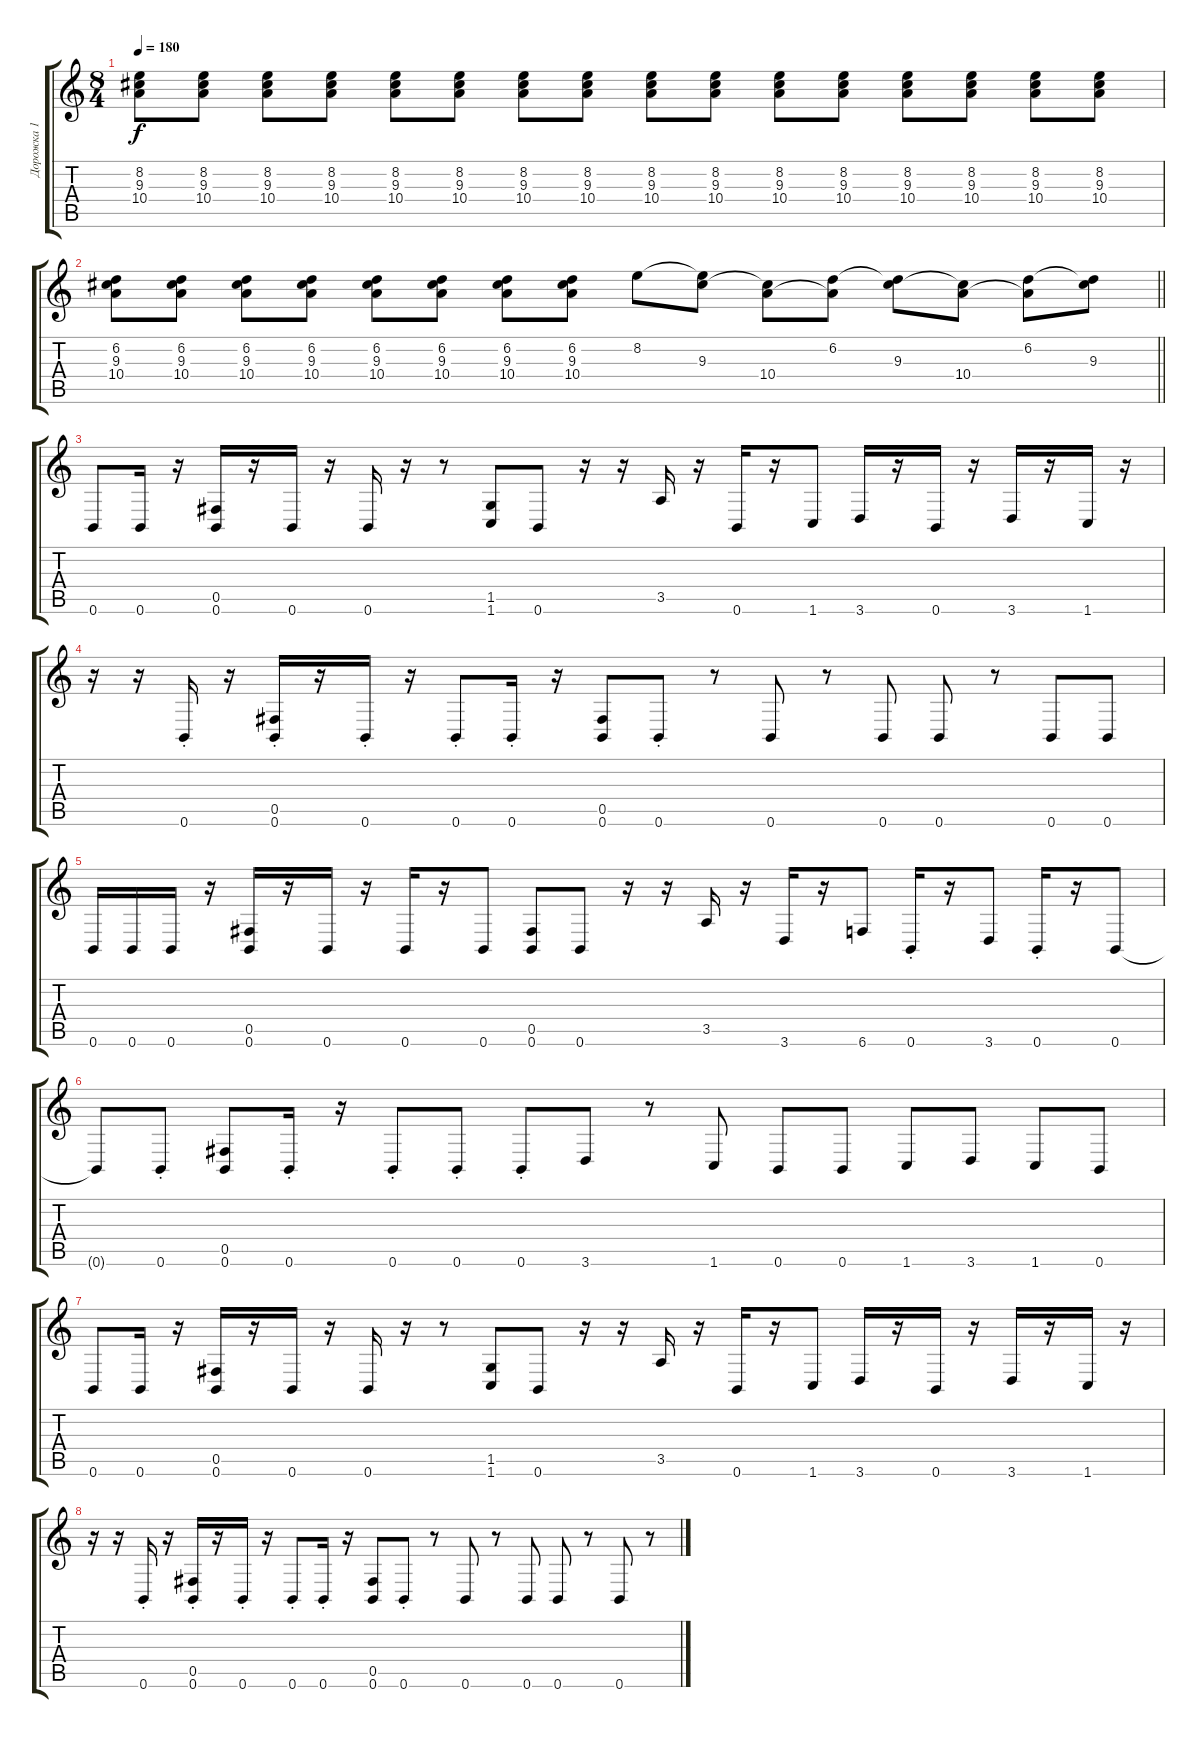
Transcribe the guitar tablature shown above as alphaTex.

\track ("Дорожка 1" "Дорожка 1") {instrument overdrivenguitar}
\staff {score tabs}
\tuning (Db4 Ab3 E3 B2 Gb2 B1) {hide}
\ts (8 4)
\tempo 180
\clef g2
\ks c
(8.2 9.3 10.4).8{dy f} (8.2 9.3 10.4).8 (8.2 9.3 10.4).8 (8.2 9.3 10.4).8 (8.2 9.3 10.4).8 (8.2 9.3 10.4).8 (8.2 9.3 10.4).8 (8.2 9.3 10.4).8 (8.2 9.3 10.4).8 (8.2 9.3 10.4).8 (8.2 9.3 10.4).8 (8.2 9.3 10.4).8 (8.2 9.3 10.4).8 (8.2 9.3 10.4).8 (8.2 9.3 10.4).8 (8.2 9.3 10.4).8 |
\barLineRight lightlight
(6.2 9.3 10.4).8 (6.2 9.3 10.4).8 (6.2 9.3 10.4).8 (6.2 9.3 10.4).8 (6.2 9.3 10.4).8 (6.2 9.3 10.4).8 (6.2 9.3 10.4).8 (6.2 9.3 10.4).8 8.2.8 (8.2{t} 9.3).8 (9.3{t} 10.4).8 (6.2 10.4{t}).8 (6.2{t} 9.3).8 (9.3{t} 10.4).8 (6.2 10.4{t}).8 (6.2{t} 9.3).8 |
0.6.8 0.6.16 r.16 (0.5 0.6).16 r.16 0.6.16 r.16 0.6.16 r.16 r.8 (1.5 1.6).8 0.6.8 r.16 r.16 3.5.16 r.16 0.6.16 r.16 1.6.8 3.6.16 r.16 0.6.16 r.16 3.6.16 r.16 1.6.16 r.16 |
r.16 r.16 0.6{st}.16 r.16 (0.5 0.6{st}).16 r.16 0.6{st}.16 r.16 0.6{st}.8 0.6{st}.16 r.16 (0.5 0.6).8 0.6{st}.8 r.8 0.6.8 r.8 0.6.8 0.6.8 r.8 0.6.8 0.6.8 |
0.6.16 0.6.16 0.6.16 r.16 (0.5 0.6).16 r.16 0.6.16 r.16 0.6.16 r.16 0.6.8 (0.5 0.6).8 0.6.8 r.16 r.16 3.5.16 r.16 3.6.16 r.16 6.6.8 0.6{st}.16 r.16 3.6.8 0.6{st}.16 r.16 0.6.8 |
0.6{t}.8 0.6{st}.8 (0.5 0.6).8 0.6{st}.16 r.16 0.6{st}.8 0.6{st}.8 0.6{st}.8 3.6.8 r.8 1.6.8 0.6.8 0.6.8 1.6.8 3.6.8 1.6.8 0.6.8 |
0.6.8 0.6.16 r.16 (0.5 0.6).16 r.16 0.6.16 r.16 0.6.16 r.16 r.8 (1.5 1.6).8 0.6.8 r.16 r.16 3.5.16 r.16 0.6.16 r.16 1.6.8 3.6.16 r.16 0.6.16 r.16 3.6.16 r.16 1.6.16 r.16 |
r.16 r.16 0.6{st}.16 r.16 (0.5 0.6{st}).16 r.16 0.6{st}.16 r.16 0.6{st}.8 0.6{st}.16 r.16 (0.5 0.6).8 0.6{st}.8 r.8 0.6.8 r.8 0.6.8 0.6.8 r.8 0.6.8 r.8
